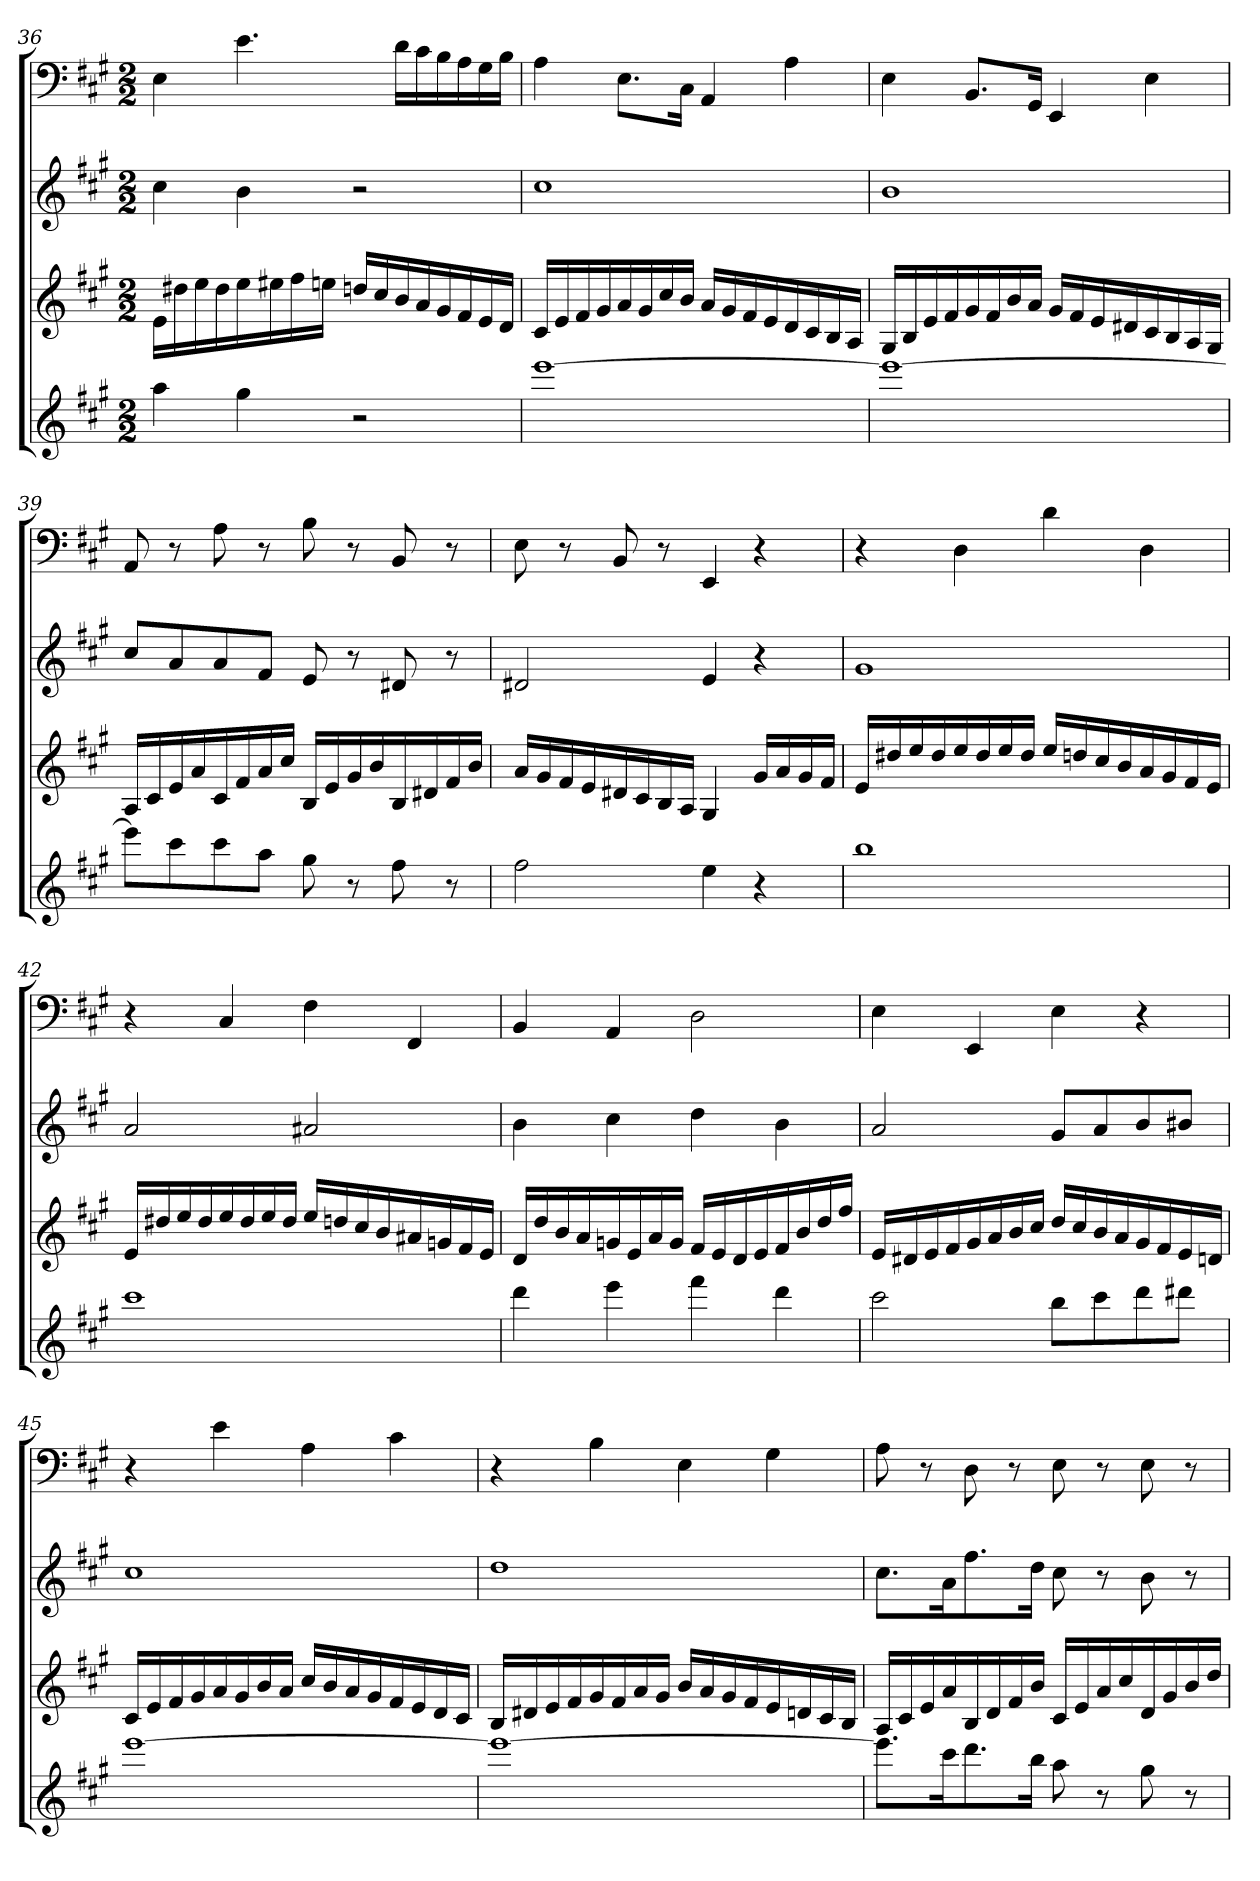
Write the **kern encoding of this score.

**kern	**kern	**kern	**kern
*part4	*part3	*part2	*part1
*staff4	*staff3	*staff2	*staff1
*k[f#c#g#]	*k[f#c#g#]	*k[f#c#g#]	*k[f#c#g#]
*A:	*A:	*A:	*A:
*M2/2	*M2/2	*M2/2	*M2/2
=36	=36	=36	=36
4aa	16eLL	4cc#	4E
.	16dd#X	.	.
.	16ee	.	.
.	16dd#	.	.
4gg#	16ee	4b	4.e
.	16ee#X	.	.
.	16ff#	.	.
.	16eenJJ	.	.
2r	16ddnLL	2r	.
.	16cc#	.	.
.	16b	.	16dLL
.	16a	.	16c#
.	16g#	.	16B
.	16f#	.	16A
.	16e	.	16G#
.	16dJJ	.	16BJJ
=37	=37	=37	=37
[1eee	16c#LL	1cc#	4A
.	16e	.	.
.	16f#	.	.
.	16g#	.	.
.	16a	.	8.EL
.	16g#	.	.
.	16cc#	.	.
.	16bJJ	.	16C#Jk
.	16aLL	.	4AA
.	16g#	.	.
.	16f#	.	.
.	16e	.	.
.	16d	.	4A
.	16c#	.	.
.	16B	.	.
.	16AJJ	.	.
=38	=38	=38	=38
1eee_	16G#LL	1b	4E
.	16B	.	.
.	16e	.	.
.	16f#	.	.
.	16g#	.	8.BBL
.	16f#	.	.
.	16b	.	.
.	16aJJ	.	16GG#Jk
.	16g#LL	.	4EE
.	16f#	.	.
.	16e	.	.
.	16d#X	.	.
.	16c#	.	4E
.	16B	.	.
.	16A	.	.
.	16G#JJ	.	.
=39	=39	=39	=39
8eeeL]	16ALL	8cc#L	8AA
.	16c#	.	.
8ccc#	16e	8a	8r
.	16a	.	.
8ccc#	16c#	8a	8A
.	16f#	.	.
8aaJ	16a	8f#J	8r
.	16cc#JJ	.	.
8gg#	16BLL	8e	8B
.	16e	.	.
8r	16g#	8r	8r
.	16b	.	.
8ff#	16B	8d#X	8BB
.	16d#X	.	.
8r	16f#	8r	8r
.	16bJJ	.	.
=40	=40	=40	=40
2ff#	16aLL	2d#X	8E
.	16g#	.	.
.	16f#	.	8r
.	16e	.	.
.	16d#X	.	8BB
.	16c#	.	.
.	16B	.	8r
.	16AJJ	.	.
4ee	4G#	4e	4EE
4r	16g#LL	4r	4r
.	16a	.	.
.	16g#	.	.
.	16f#JJ	.	.
=41	=41	=41	=41
1bb	16eLL	1g#	4r
.	16dd#X	.	.
.	16ee	.	.
.	16dd#	.	.
.	16ee	.	4D
.	16dd#	.	.
.	16ee	.	.
.	16dd#JJ	.	.
.	16eeLL	.	4d
.	16ddn	.	.
.	16cc#	.	.
.	16b	.	.
.	16a	.	4D
.	16g#	.	.
.	16f#	.	.
.	16eJJ	.	.
=42	=42	=42	=42
1ccc#	16eLL	2a	4r
.	16dd#X	.	.
.	16ee	.	.
.	16dd#	.	.
.	16ee	.	4C#
.	16dd#	.	.
.	16ee	.	.
.	16dd#JJ	.	.
.	16eeLL	2a#X	4F#
.	16ddn	.	.
.	16cc#	.	.
.	16b	.	.
.	16a#X	.	4FF#
.	16gn	.	.
.	16f#	.	.
.	16eJJ	.	.
=43	=43	=43	=43
4ddd	16dLL	4b	4BB
.	16dd	.	.
.	16b	.	.
.	16a	.	.
4eee	16gn	4cc#	4AA
.	16e	.	.
.	16a	.	.
.	16gJJ	.	.
4fff#	16f#LL	4dd	2D
.	16e	.	.
.	16d	.	.
.	16e	.	.
4ddd	16f#	4b	.
.	16b	.	.
.	16dd	.	.
.	16ff#JJ	.	.
=44	=44	=44	=44
2ccc#	16eLL	2a	4E
.	16d#X	.	.
.	16e	.	.
.	16f#	.	.
.	16g#	.	4EE
.	16a	.	.
.	16b	.	.
.	16cc#JJ	.	.
8bbL	16ddLL	8g#L	4E
.	16cc#	.	.
8ccc#	16b	8a	.
.	16a	.	.
8ddd	16g#	8b	4r
.	16f#	.	.
8ddd#XJ	16e	8b#XJ	.
.	16dnJJ	.	.
=45	=45	=45	=45
[1eee	16c#LL	1cc#	4r
.	16e	.	.
.	16f#	.	.
.	16g#	.	.
.	16a	.	4e
.	16g#	.	.
.	16b	.	.
.	16aJJ	.	.
.	16cc#LL	.	4A
.	16b	.	.
.	16a	.	.
.	16g#	.	.
.	16f#	.	4c#
.	16e	.	.
.	16d	.	.
.	16c#JJ	.	.
=46	=46	=46	=46
1eee_	16BLL	1dd	4r
.	16d#X	.	.
.	16e	.	.
.	16f#	.	.
.	16g#	.	4B
.	16f#	.	.
.	16a	.	.
.	16g#JJ	.	.
.	16bLL	.	4E
.	16a	.	.
.	16g#	.	.
.	16f#	.	.
.	16e	.	4G#
.	16dn	.	.
.	16c#	.	.
.	16BJJ	.	.
=47	=47	=47	=47
8.eeeL]	16ALL	8.cc#L	8A
.	16c#	.	.
.	16e	.	8r
16ccc#K	16a	16aK	.
8.ddd	16B	8.ff#	8D
.	16d	.	.
.	16f#	.	8r
16bbJk	16bJJ	16ddJk	.
8aa	16c#LL	8cc#	8E
.	16e	.	.
8r	16a	8r	8r
.	16cc#	.	.
8gg#	16d	8b	8E
.	16g#	.	.
8r	16b	8r	8r
.	16ddJJ	.	.
=	=	=	=
*-	*-	*-	*-
